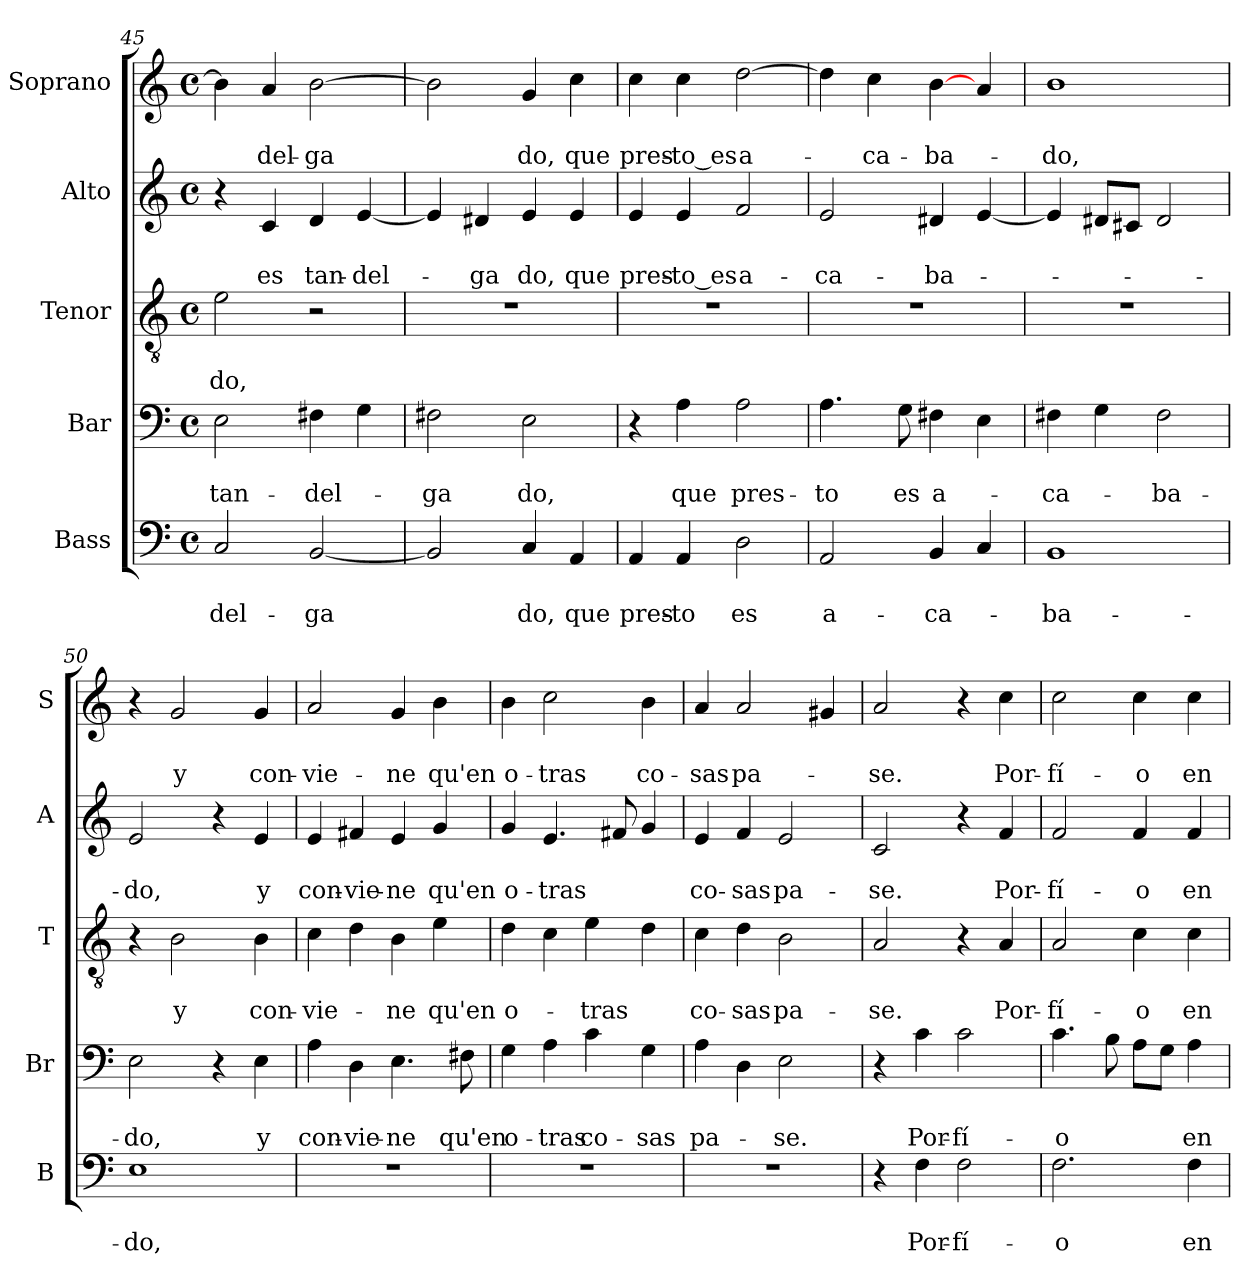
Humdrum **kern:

**kern	**text	**text	**kern	**text	**text	**kern	**text	**text	**kern	**text	**text	**kern	**text	**text
*part5	*part5	*part5	*part4	*part4	*part4	*part3	*part3	*part3	*part2	*part2	*part2	*part1	*part1	*part1
*staff5	*staff5	*staff5	*staff4	*staff4	*staff4	*staff3	*staff3	*staff3	*staff2	*staff2	*staff2	*staff1	*staff1	*staff1
*I"Bass	*	*	*I"Bar	*	*	*I"Tenor	*	*	*I"Alto	*	*	*I"Soprano	*	*
*I'B	*	*	*I'Br	*	*	*I'T	*	*	*I'A	*	*	*I'S	*	*
*clefF4	*	*	*clefF4	*	*	*clefGv2	*	*	*clefG2	*	*	*clefG2	*	*
*k[]	*	*	*k[]	*	*	*k[]	*	*	*k[]	*	*	*k[]	*	*
*a:	*	*	*a:	*	*	*a:	*	*	*a:	*	*	*a:	*	*
*M4/4	*	*	*M4/4	*	*	*M4/4	*	*	*M4/4	*	*	*M4/4	*	*
*met(c)	*	*	*met(c)	*	*	*met(c)	*	*	*met(c)	*	*	*met(c)	*	*
=45	=45	=45	=45	=45	=45	=45	=45	=45	=45	=45	=45	=45	=45	=45
!	!	!LO:LY:b	!	!	!LO:LY:b	!	!	!LO:LY:b	!	!	!	!	!	!
2C/	.	-del-	2E\	.	tan-	2e\	.	do,	4r	.	.	4b\]	.	.
!	!	!	!	!	!	!	!	!	!	!	!LO:LY:b	!	!	!LO:LY:b
.	.	.	.	.	.	.	.	.	4c/	.	es	4a/	.	-del-
!	!	!LO:LY:b	!	!	!LO:LY:b	!	!	!	!	!	!LO:LY:b	!	!	!LO:LY:b
[2BB/	.	-ga	4F#X\	.	-del-	2r	.	.	4d/	.	tan-	[2b\	.	-ga
!	!	!	!	!	!	!	!	!	!	!	!LO:LY:b	!	!	!
.	.	.	4G\	.	.	.	.	.	[4e/	.	-del-	.	.	.
!!LO:LB:g=z
=46	=46	=46	=46	=46	=46	=46	=46	=46	=46	=46	=46	=46	=46	=46
!	!	!	!	!	!LO:LY:b	!	!	!	!	!	!	!	!	!
2BB/]	.	.	2F#X\	.	-ga	1r	.	.	4e/]	.	.	2b\]	.	.
!	!	!	!	!	!	!	!	!	!	!	!LO:LY:b	!	!	!
.	.	.	.	.	.	.	.	.	4d#X/	.	-ga	.	.	.
!	!	!LO:LY:b	!	!	!LO:LY:b	!	!	!	!	!	!LO:LY:b	!	!	!LO:LY:b
4C/	.	do,	2E\	.	do,	.	.	.	4e/	.	do,	4g/	.	do,
!	!	!LO:LY:b	!	!	!	!	!	!	!	!	!LO:LY:b	!	!	!LO:LY:b
4AA/	.	que	.	.	.	.	.	.	4e/	.	que	4cc\	.	que
=47	=47	=47	=47	=47	=47	=47	=47	=47	=47	=47	=47	=47	=47	=47
!	!	!LO:LY:b	!	!	!	!	!	!	!	!	!LO:LY:b	!	!	!LO:LY:b
4AA/	.	pres-	4r	.	.	1r	.	.	4e/	.	pres-	4cc\	.	pres-
!	!	!LO:LY:b	!	!	!LO:LY:b	!	!	!	!	!	!LO:LY:b	!	!	!LO:LY:b
4AA/	.	-to	4A\	.	que	.	.	.	4e/	.	-to_es	4cc\	.	-to_es
!	!	!LO:LY:b	!	!	!LO:LY:b	!	!	!	!	!	!LO:LY:b	!	!	!LO:LY:b
2D\	.	es	2A\	.	pres-	.	.	.	2f/	.	a-	[2dd\	.	a-
=48	=48	=48	=48	=48	=48	=48	=48	=48	=48	=48	=48	=48	=48	=48
!	!	!LO:LY:b	!	!	!LO:LY:b	!	!	!	!	!	!LO:LY:b	!	!	!
2AA/	.	a-	4.A\	.	-to	1r	.	.	2e/	.	-ca-	4dd\]	.	.
!	!	!	!	!	!	!	!	!	!	!	!	!	!	!LO:LY:b
.	.	.	.	.	.	.	.	.	.	.	.	4cc\	.	-ca-
!	!	!	!	!	!LO:LY:b	!	!	!	!	!	!	!	!	!
.	.	.	8G\	.	es	.	.	.	.	.	.	.	.	.
!	!	!LO:LY:b	!	!	!LO:LY:b	!	!	!	!	!	!LO:LY:b	!	!	!LO:LY:b
4BB/	.	-ca-	4F#X\	.	a-	.	.	.	4d#X/	.	-ba-	[4b\	.	-ba-
4C/	.	.	4E\	.	.	.	.	.	[4e/	.	.	4a/	.	.
=49	=49	=49	=49	=49	=49	=49	=49	=49	=49	=49	=49	=49	=49	=49
!	!	!LO:LY:b	!	!	!LO:LY:b	!	!	!	!	!	!	!	!	!LO:LY:b
1BB	.	-ba-	4F#X\	.	-ca-	1r	.	.	4e/]	.	.	1b	.	-do,
.	.	.	4G\	.	.	.	.	.	8d#X/L	.	.	.	.	.
.	.	.	.	.	.	.	.	.	8c#X/J	.	.	.	.	.
!	!	!	!	!	!LO:LY:b	!	!	!	!	!	!	!	!	!
.	.	.	2F#\	.	-ba-	.	.	.	2d#/	.	.	.	.	.
=50	=50	=50	=50	=50	=50	=50	=50	=50	=50	=50	=50	=50	=50	=50
!	!	!LO:LY:b	!	!	!LO:LY:b	!	!	!	!	!	!LO:LY:b	!	!	!
1E	.	-do,	2E\	.	-do,	4r	.	.	2e/	.	-do,	4r	.	.
!	!	!	!	!	!	!	!	!LO:LY:b	!	!	!	!	!	!LO:LY:b
.	.	.	.	.	.	2B\	.	y	.	.	.	2g/	.	y
.	.	.	4r	.	.	.	.	.	4r	.	.	.	.	.
!	!	!	!	!	!LO:LY:b	!	!	!LO:LY:b	!	!	!LO:LY:b	!	!	!LO:LY:b
.	.	.	4E\	.	y	4B\	.	con-	4e/	.	y	4g/	.	con-
!!LO:LB:g=z
=51	=51	=51	=51	=51	=51	=51	=51	=51	=51	=51	=51	=51	=51	=51
!	!	!	!	!	!LO:LY:b	!	!	!LO:LY:b	!	!	!LO:LY:b	!	!	!LO:LY:b
1r	.	.	4A\	.	con-	4c\	.	-vie-	4e/	.	con-	2a/	.	-vie-
!	!	!	!	!	!LO:LY:b	!	!	!	!	!	!LO:LY:b	!	!	!
.	.	.	4D\	.	-vie-	4d\	.	.	4f#X/	.	-vie-	.	.	.
!	!	!	!	!	!LO:LY:b	!	!	!LO:LY:b	!	!	!LO:LY:b	!	!	!LO:LY:b
.	.	.	4.E\	.	-ne	4B\	.	-ne	4e/	.	-ne	4g/	.	-ne
!	!	!	!	!	!	!	!	!LO:LY:b	!	!	!LO:LY:b	!	!	!LO:LY:b
.	.	.	.	.	.	4e\	.	qu'en	4g/	.	qu'en	4b\	.	qu'en
!	!	!	!	!	!LO:LY:b	!	!	!	!	!	!	!	!	!
.	.	.	8F#X\	.	qu'en	.	.	.	.	.	.	.	.	.
=52	=52	=52	=52	=52	=52	=52	=52	=52	=52	=52	=52	=52	=52	=52
!	!	!	!	!	!LO:LY:b	!	!	!LO:LY:b	!	!	!LO:LY:b	!	!	!LO:LY:b
1r	.	.	4G\	.	o-	4d\	.	o-	4g/	.	o-	4b\	.	o-
!	!	!	!	!	!LO:LY:b	!	!	!	!	!	!LO:LY:b	!	!	!LO:LY:b
.	.	.	4A\	.	-tras	4c\	.	.	4.e/	.	-tras	2cc\	.	-tras
!	!	!	!	!	!LO:LY:b	!	!	!LO:LY:b	!	!	!	!	!	!
.	.	.	4c\	.	co-	4e\	.	-tras	.	.	.	.	.	.
.	.	.	.	.	.	.	.	.	8f#X/	.	.	.	.	.
!	!	!	!	!	!LO:LY:b	!	!	!	!	!	!	!	!	!LO:LY:b
.	.	.	4G\	.	-sas	4d\	.	.	4g/	.	.	4b\	.	co-
=53	=53	=53	=53	=53	=53	=53	=53	=53	=53	=53	=53	=53	=53	=53
!	!	!	!	!	!LO:LY:b	!	!	!LO:LY:b	!	!	!LO:LY:b	!	!	!LO:LY:b
1r	.	.	4A\	.	pa-	4c\	.	co-	4e/	.	co-	4a/	.	-sas
!	!	!	!	!	!	!	!	!LO:LY:b	!	!	!LO:LY:b	!	!	!LO:LY:b
.	.	.	4D\	.	.	4d\	.	-sas	4f/	.	-sas	2a/	.	pa-
!	!	!	!	!	!LO:LY:b	!	!	!LO:LY:b	!	!	!LO:LY:b	!	!	!
.	.	.	2E\	.	-se.	2B\	.	pa-	2e/	.	pa-	.	.	.
.	.	.	.	.	.	.	.	.	.	.	.	4g#X/	.	.
=54	=54	=54	=54	=54	=54	=54	=54	=54	=54	=54	=54	=54	=54	=54
!	!	!	!	!	!	!	!	!LO:LY:b	!	!	!LO:LY:b	!	!	!LO:LY:b
4r	.	.	4r	.	.	2A/	.	-se.	2c/	.	-se.	2a/	.	-se.
!	!	!LO:LY:b	!	!	!LO:LY:b	!	!	!	!	!	!	!	!	!
4F\	.	Por-	4c\	.	Por-	.	.	.	.	.	.	.	.	.
!	!	!LO:LY:b	!	!	!LO:LY:b	!	!	!	!	!	!	!	!	!
2F\	.	-fí-	2c\	.	-fí-	4r	.	.	4r	.	.	4r	.	.
!	!	!	!	!	!	!	!	!LO:LY:b	!	!	!LO:LY:b	!	!	!LO:LY:b
.	.	.	.	.	.	4A/	.	Por-	4f/	.	Por-	4cc\	.	Por-
=55	=55	=55	=55	=55	=55	=55	=55	=55	=55	=55	=55	=55	=55	=55
!	!	!LO:LY:b	!	!	!LO:LY:b	!	!	!LO:LY:b	!	!	!LO:LY:b	!	!	!LO:LY:b
2.F\	.	-o	4.c\	.	-o	2A/	.	-fí-	2f/	.	-fí-	2cc\	.	-fí-
.	.	.	8B\	.	.	.	.	.	.	.	.	.	.	.
!	!	!	!	!	!	!	!	!LO:LY:b	!	!	!LO:LY:b	!	!	!LO:LY:b
.	.	.	8A\L	.	.	4c\	.	-o	4f/	.	-o	4cc\	.	-o
.	.	.	8G\J	.	.	.	.	.	.	.	.	.	.	.
!	!	!LO:LY:b	!	!	!LO:LY:b	!	!	!LO:LY:b	!	!	!LO:LY:b	!	!	!LO:LY:b
4F\	.	en	4A\	.	en	4c\	.	en	4f/	.	en	4cc\	.	en
=	=	=	=	=	=	=	=	=	=	=	=	=	=	=
*-	*-	*-	*-	*-	*-	*-	*-	*-	*-	*-	*-	*-	*-	*-
